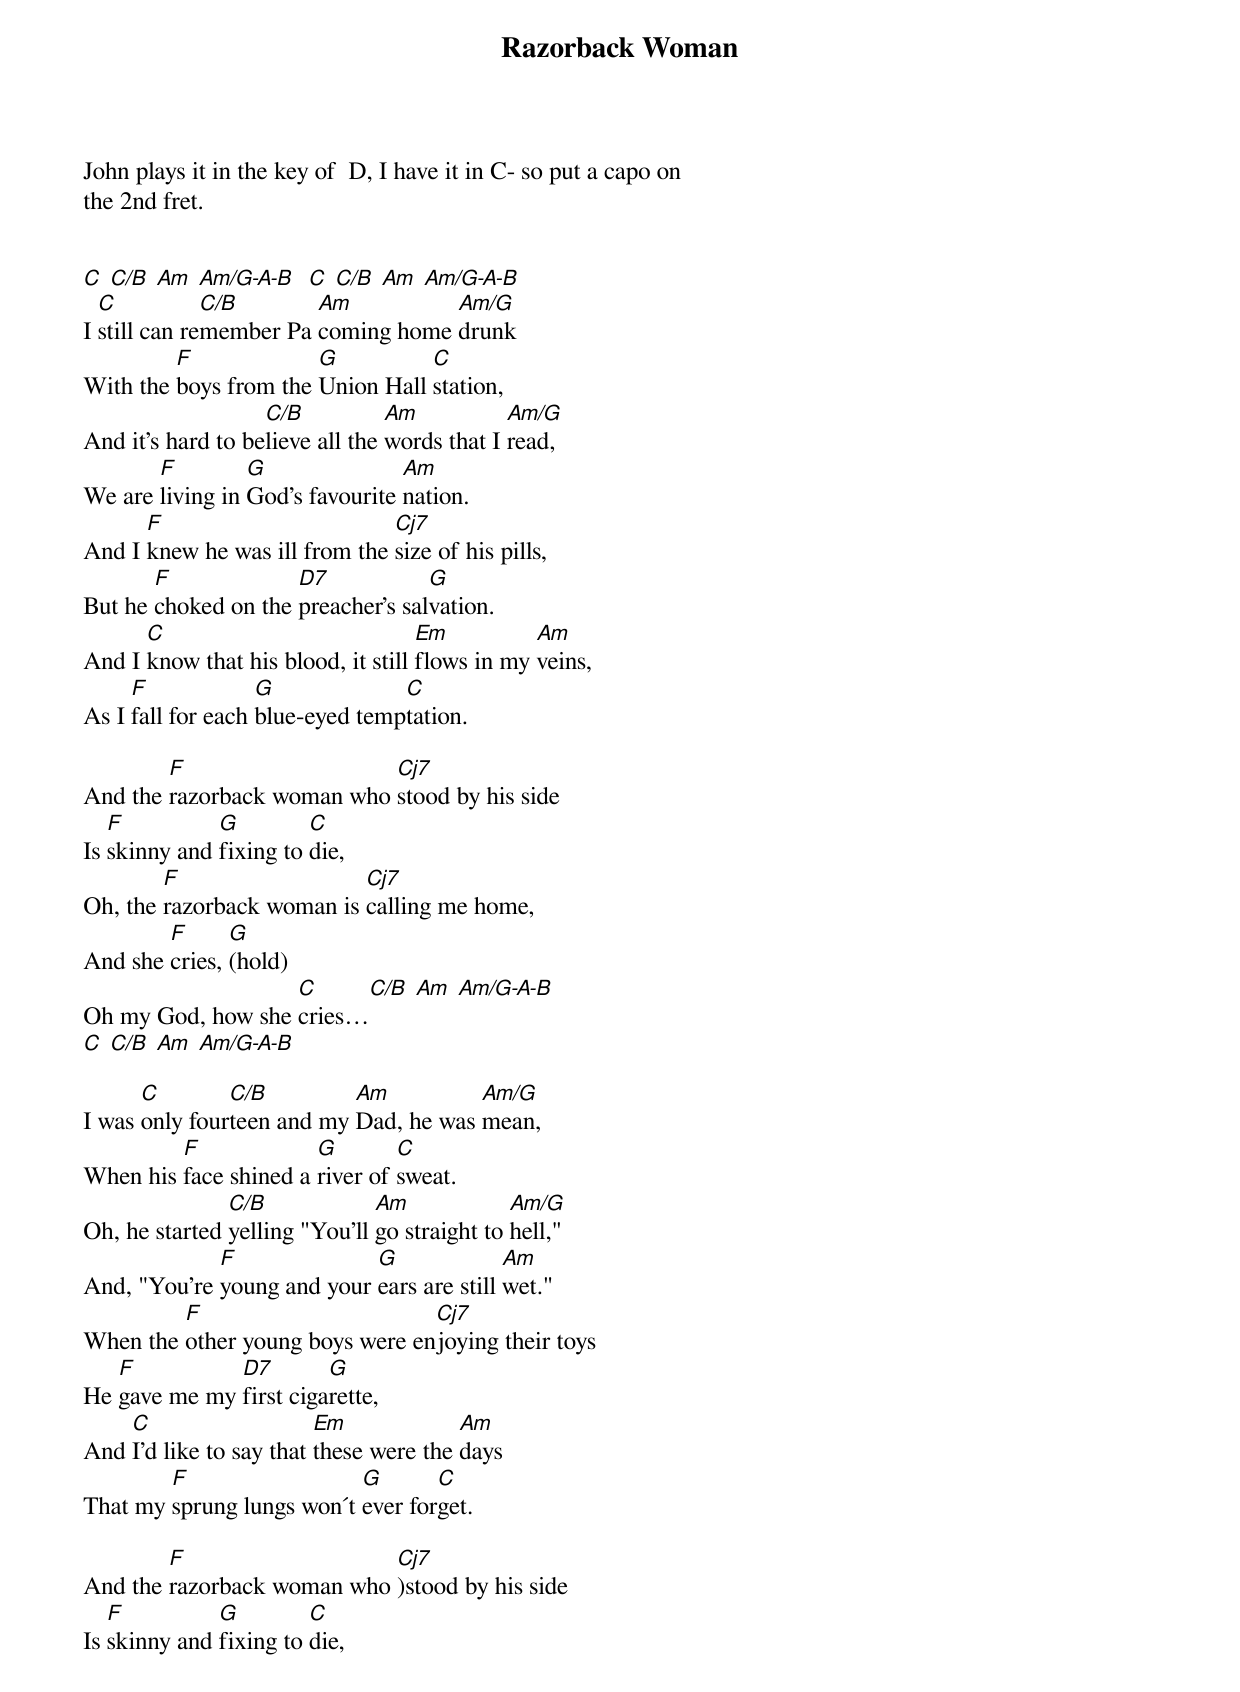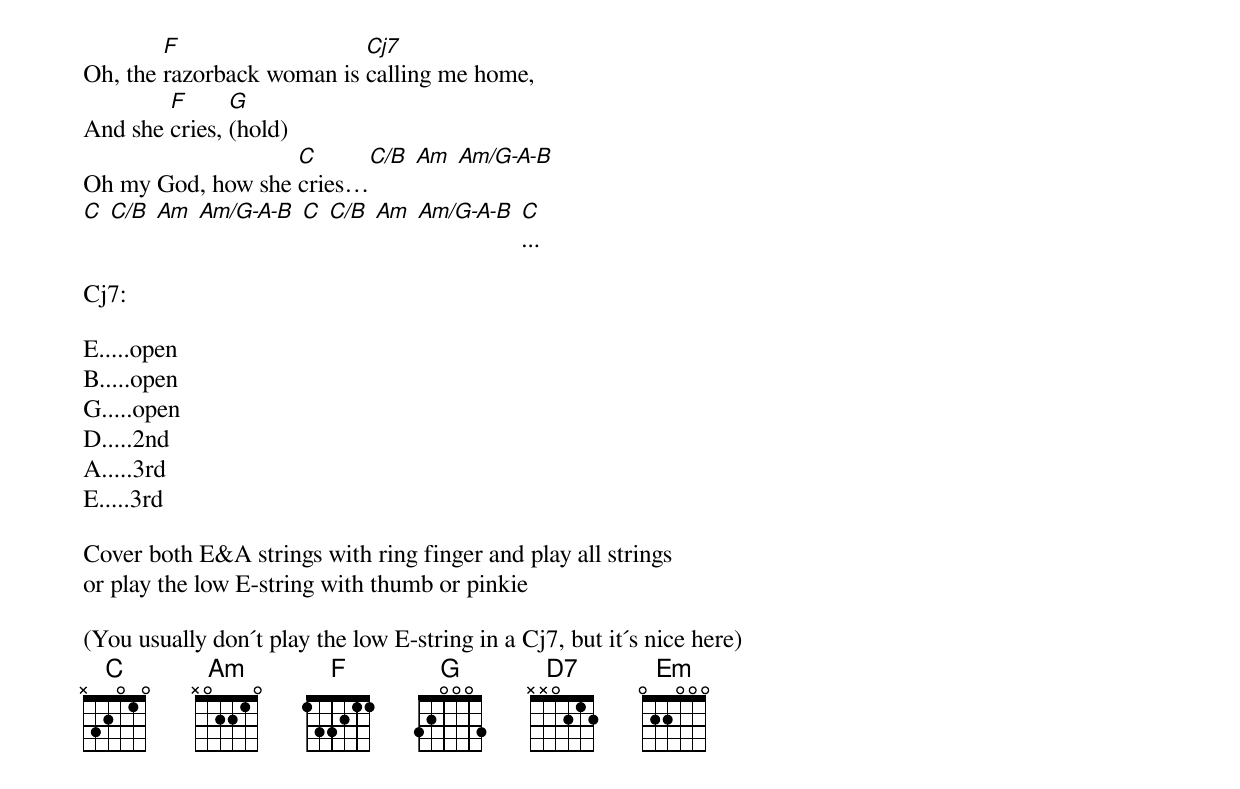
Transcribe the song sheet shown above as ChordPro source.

{title: Razorback Woman}
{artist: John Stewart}
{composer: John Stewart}
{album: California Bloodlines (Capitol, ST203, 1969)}

John plays it in the key of  D, I have it in C- so put a capo on
the 2nd fret.


[C] [C/B] [Am] [Am/G-A-B]  [C] [C/B] [Am] [Am/G-A-B]
I [C]still can re[C/B]member Pa [Am]coming home [Am/G]drunk
With the [F]boys from the [G]Union Hall [C]station,
And it's hard to be[C/B]lieve all the [Am]words that I [Am/G]read,
We are [F]living in [G]God's favourite [Am]nation.
And I [F]knew he was ill from the [Cj7]size of his pills,
But he [F]choked on the [D7]preacher's sal[G]vation.
And I [C]know that his blood, it still [Em]flows in my [Am]veins,
As I [F]fall for each [G]blue-eyed temp[C]tation.

And the [F]razorback woman who [Cj7]stood by his side
Is [F]skinny and [G]fixing to [C]die,
Oh, the [F]razorback woman is [Cj7]calling me home,
And she [F]cries, [G](hold)
Oh my God, how she [C]cries…[C/B] [Am] [Am/G-A-B]
[C] [C/B] [Am] [Am/G-A-B]

I was [C]only four[C/B]teen and my [Am]Dad, he was [Am/G]mean,
When his [F]face shined a [G]river of [C]sweat.
Oh, he started [C/B]yelling "You'll [Am]go straight to [Am/G]hell,"
And, "You're [F]young and your [G]ears are still [Am]wet."
When the [F]other young boys were en[Cj7]joying their toys
He [F]gave me my [D7]first ciga[G]rette,
And [C]I'd like to say that [Em]these were the [Am]days
That my [F]sprung lungs won´t [G]ever for[C]get.

And the [F]razorback woman who [Cj7])stood by his side
Is [F]skinny and [G]fixing to [C]die,
Oh, the [F]razorback woman is [Cj7]calling me home,
And she [F]cries, [G](hold)
Oh my God, how she [C]cries…[C/B] [Am] [Am/G-A-B]
[C] [C/B] [Am] [Am/G-A-B] [C] [C/B] [Am] [Am/G-A-B] [C]...

Cj7:

E.....open
B.....open
G.....open
D.....2nd
A.....3rd
E.....3rd

Cover both E&A strings with ring finger and play all strings
or play the low E-string with thumb or pinkie

(You usually don´t play the low E-string in a Cj7, but it´s nice here)
